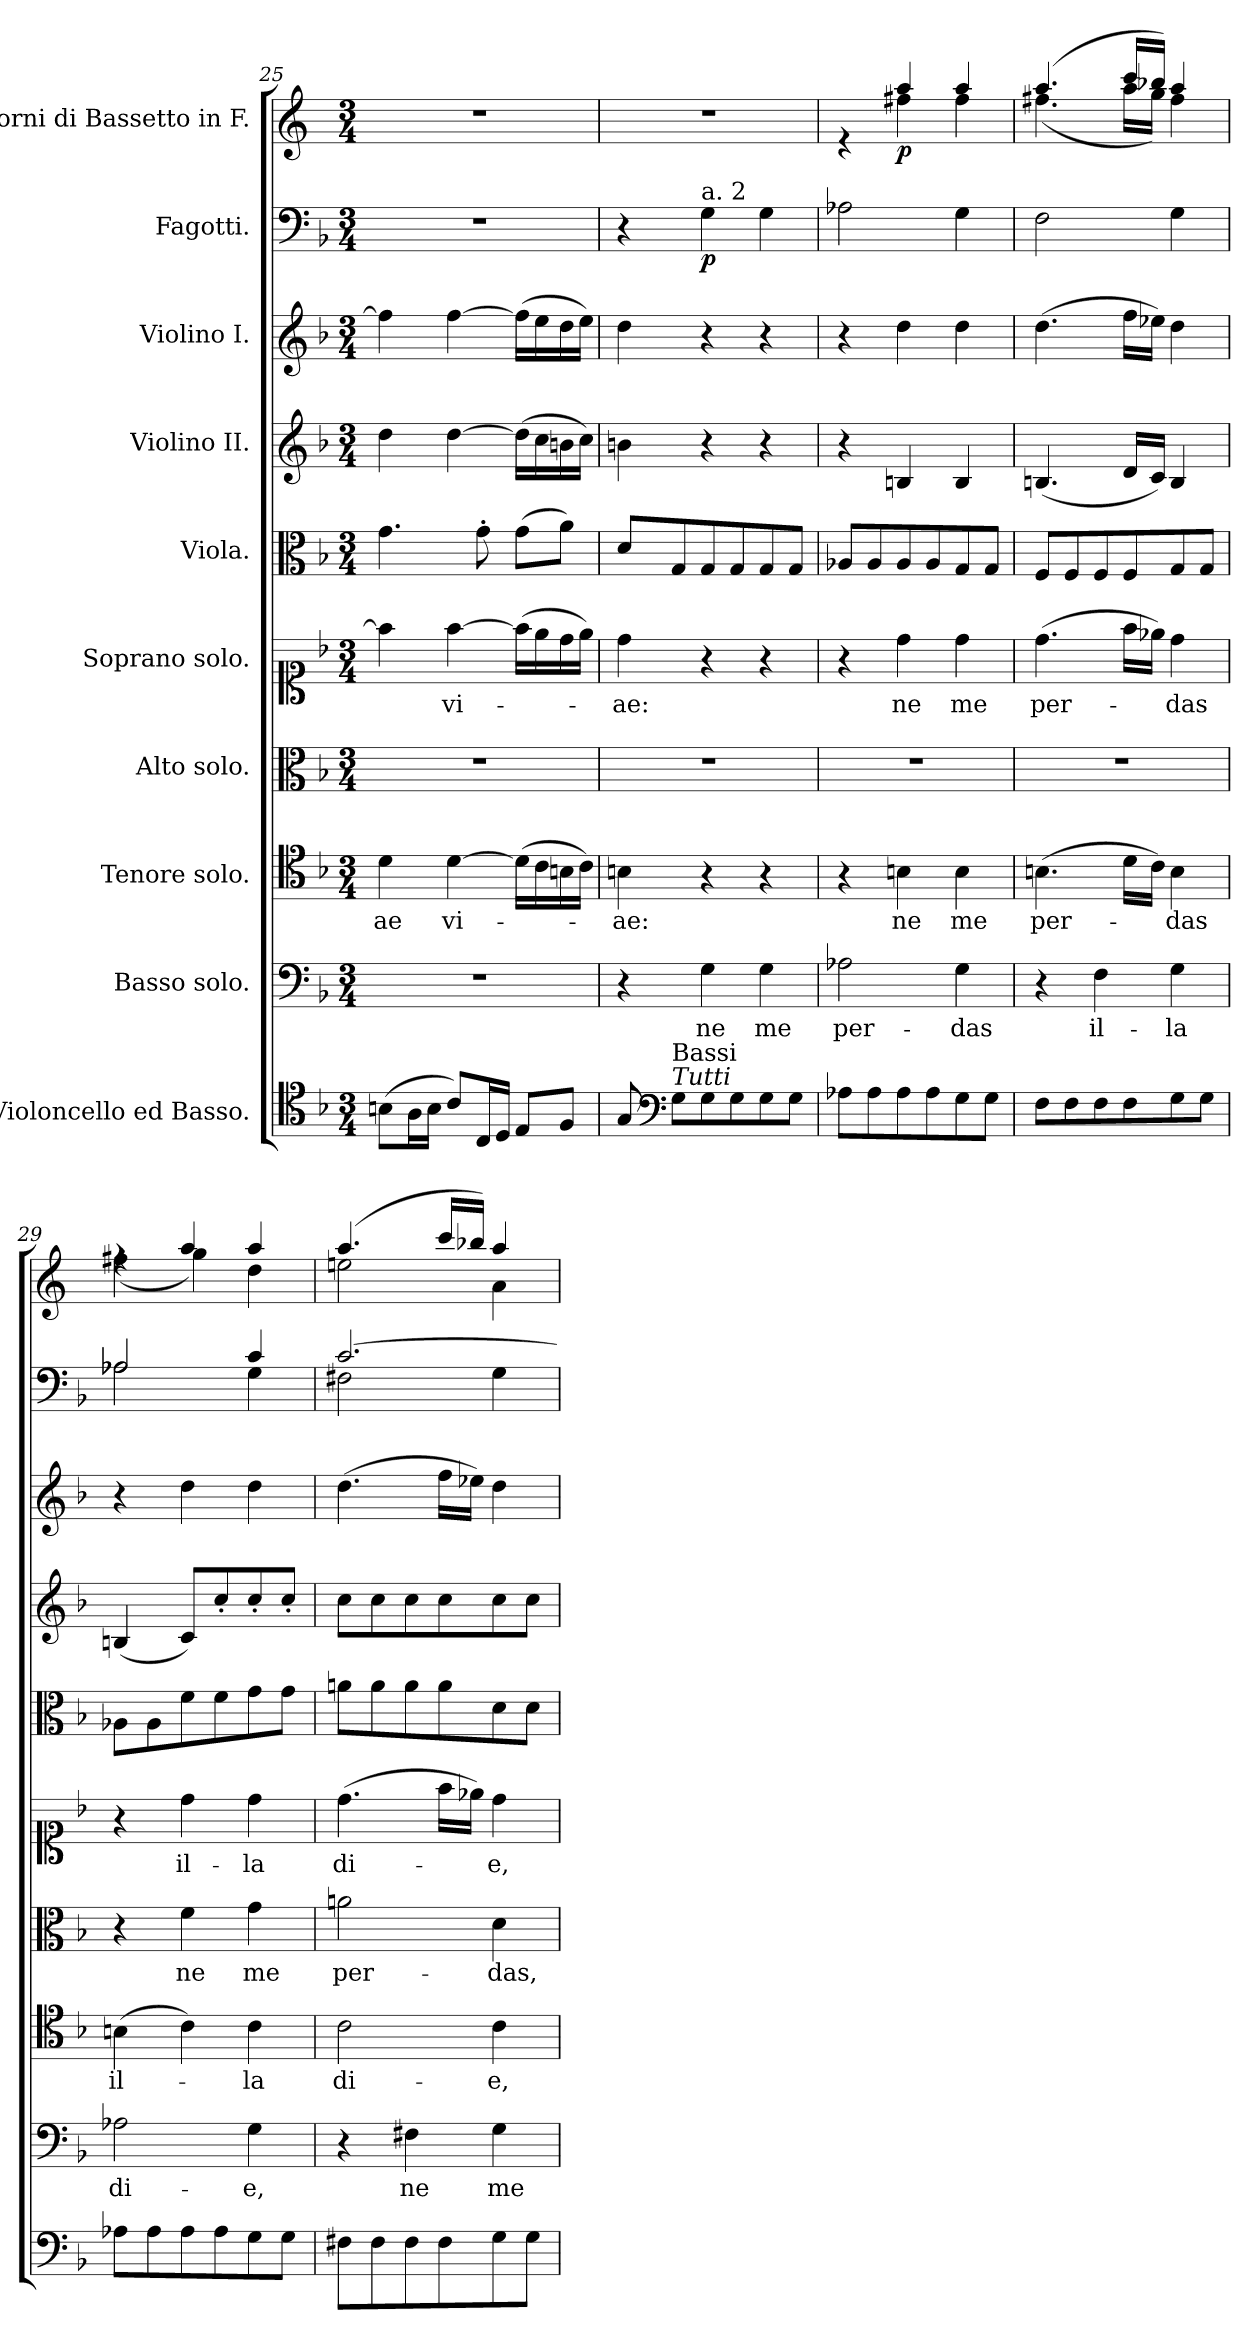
**kern	**kern	**text	**kern	**text	**kern	**text	**kern	**text	**kern	**kern	**kern	**kern	**dynam	**kern	**dynam
*part10	*part9	*part9	*part8	*part8	*part7	*part7	*part6	*part6	*part5	*part4	*part3	*part2	*part2	*part1	*part1
*staff10	*staff9	*staff9	*staff8	*staff8	*staff7	*staff7	*staff6	*staff6	*staff5	*staff4	*staff3	*staff2	*staff2	*staff1	*staff1
*I"Violoncello ed Basso.	*I"Basso solo.	*	*I"Tenore solo.	*	*I"Alto solo.	*	*I"Soprano solo.	*	*I"Viola.	*I"Violino II.	*I"Violino I.	*I"Fagotti.	*	*I"Corni di Bassetto in F.	*
*clefC4	*clefF4	*	*clefC4	*	*clefC3	*	*clefC1	*	*clefC3	*clefG2	*clefG2	*clefF4	*	*clefG2	*
*	*	*	*	*	*	*	*	*	*	*	*	*	*	*ITrd4c7	*
*k[b-]	*k[b-]	*	*k[b-]	*	*k[b-]	*	*k[b-]	*	*k[b-]	*k[b-]	*k[b-]	*k[b-]	*	*k[b-]	*
*M3/4	*M3/4	*	*M3/4	*	*M3/4	*	*M3/4	*	*M3/4	*M3/4	*M3/4	*M3/4	*	*M3/4	*
=25	=25	=25	=25	=25	=25	=25	=25	=25	=25	=25	=25	=25	=25	=25	=25
!	!	!	!	!LO:LY:b	!	!	!	!	!	!	!	!	!	!	!
(>8Bn\L	2.r	.	4d\	-ae	2.r	.	4ff\]	.	4.g\	4dd\	4ff\]	2.r	.	2.r	.
16A\L	.	.	.	.	.	.	.	.	.	.	.	.	.	.	.
16B\JJ	.	.	.	.	.	.	.	.	.	.	.	.	.	.	.
!	!	!	!	!LO:LY:b	!	!	!	!LO:LY:b	!	!	!	!	!	!	!
8c/L)	.	.	[4d\	vi-	.	.	[4ff\	vi-	.	[4dd\	[4ff\	.	.	.	.
16C/L	.	.	.	.	.	.	.	.	8g'\	.	.	.	.	.	.
16D/JJ	.	.	.	.	.	.	.	.	.	.	.	.	.	.	.
8E/L	.	.	(>16d\LL]	.	.	.	(>16ff\LL]	.	(>8g\L	(>16dd\LL]	(>16ff\LL]	.	.	.	.
.	.	.	16c\	.	.	.	16ee\	.	.	16cc\	16ee\	.	.	.	.
8F/J	.	.	16Bn\	.	.	.	16dd\	.	8a\J)	16bn\	16dd\	.	.	.	.
.	.	.	16c\JJ)	.	.	.	16ee\JJ)	.	.	16cc\JJ)	16ee\JJ)	.	.	.	.
=26	=26	=26	=26	=26	=26	=26	=26	=26	=26	=26	=26	=26	=26	=26	=26
*^	*	*	*	*	*	*	*	*	*	*	*	*	*	*	*
!	!	!	!	!	!LO:LY:b	!	!	!	!LO:LY:b	!	!	!	!	!	!	!
8G/	8ryy	4r	.	4Bn\	-ae:	2.r	.	4dd\	-ae:	8d/L	4bn\	4dd\	4r	.	2.r	.
*clefF4	*	*	*	*	*	*	*	*	*	*	*	*	*	*	*	*
!LO:TX:a:i:t=Tutti	!	!	!	!	!	!	!	!	!	!	!	!	!	!	!	!
!LO:TX:a:t=Bassi	!	!	!	!	!	!	!	!	!	!	!	!	!	!	!	!
8G\L	8GG\yy	.	.	.	.	.	.	.	.	8G/	.	.	.	.	.	.
!	!	!	!	!	!	!	!	!	!	!	!	!	!LO:TX:a:t=a. 2	!	!	!
!	!	!	!LO:LY:b	!	!	!	!	!	!	!	!	!	!	!LO:DY:b	!	!
8G\	8GG\Lyy	4G\	ne	4r	.	.	.	4r	.	8G/	4r	4r	4G\	p	.	.
8G\	8GG\Jyy	.	.	.	.	.	.	.	.	8G/	.	.	.	.	.	.
!	!	!	!LO:LY:b	!	!	!	!	!	!	!	!	!	!	!	!	!
8G\	8GG\Lyy	4G\	me	4r	.	.	.	4r	.	8G/	4r	4r	4G\	.	.	.
8G\J	8GG\Jyy	.	.	.	.	.	.	.	.	8G/J	.	.	.	.	.	.
=27	=27	=27	=27	=27	=27	=27	=27	=27	=27	=27	=27	=27	=27	=27	=27	=27
!	!	!	!LO:LY:b	!	!	!	!	!	!	!	!	!	!	!	!	!
*	*	*	*	*	*	*	*	*	*	*	*	*	*	*	*^	*
8A-X\L	8AA-X\Lyy	2A-X\	per-	4r	.	2.r	.	4r	.	8A-X/L	4r	4r	2A-X\	.	4re	4ryy	.
8A-\	8AA-\Jyy	.	.	.	.	.	.	.	.	8A-/	.	.	.	.	.	.	.
!	!	!	!	!	!LO:LY:b	!	!	!	!LO:LY:b	!	!	!	!	!	!	!	!LO:DY:b
8A-\	8AA-\Lyy	.	.	4Bn\	ne	.	.	4dd\	ne	8A-/	4Bn/	4dd\	.	.	4dd/	4bn\	p
8A-\	8AA-\Jyy	.	.	.	.	.	.	.	.	8A-/	.	.	.	.	.	.	.
!	!	!	!LO:LY:b	!	!LO:LY:b	!	!	!	!LO:LY:b	!	!	!	!	!	!	!	!
8G\	8GG\Lyy	4G\	-das	4B\	me	.	.	4dd\	me	8G/	4B/	4dd\	4G\	.	4dd/	4b\	.
8G\J	8GG\Jyy	.	.	.	.	.	.	.	.	8G/J	.	.	.	.	.	.	.
=28	=28	=28	=28	=28	=28	=28	=28	=28	=28	=28	=28	=28	=28	=28	=28	=28	=28
!	!	!	!	!	!LO:LY:b	!	!	!	!LO:LY:b	!	!	!	!	!	!	!	!
8F\L	8FF\Lyy	4r	.	(>4.Bn\	per-	2.r	.	(>4.dd\	per-	8F/L	(<4.Bn/	(>4.dd\	2F\	.	(>4.dd/	(<4.bn\	.
8F\	8FF\Jyy	.	.	.	.	.	.	.	.	8F/	.	.	.	.	.	.	.
!	!	!	!LO:LY:b	!	!	!	!	!	!	!	!	!	!	!	!	!	!
8F\	8FF\Lyy	4F\	il-	.	.	.	.	.	.	8F/	.	.	.	.	.	.	.
8F\	8FF\Jyy	.	.	16d\LL	.	.	.	16ff\LL	.	8F/	16d/LL	16ff\LL	.	.	16ff/LL	16dd\LL	.
.	.	.	.	16c\JJ)	.	.	.	16ee-X\JJ)	.	.	16c/JJ)	16ee-X\JJ)	.	.	16ee-X/JJ)	16cc\JJ)	.
!	!	!	!LO:LY:b	!	!LO:LY:b	!	!	!	!LO:LY:b	!	!	!	!	!	!	!	!
8G\	8GG\Lyy	4G\	-la	4B\	-das	.	.	4dd\	-das	8G/	4B/	4dd\	4G\	.	4dd/	4b\	.
8G\J	8GG\Jyy	.	.	.	.	.	.	.	.	8G/J	.	.	.	.	.	.	.
=29	=29	=29	=29	=29	=29	=29	=29	=29	=29	=29	=29	=29	=29	=29	=29	=29	=29
!	!	!	!LO:LY:b	!	!LO:LY:b	!	!	!	!	!	!	!	!	!	!	!	!
*	*	*	*	*	*	*	*	*	*	*	*	*	*^	*	*	*	*
8A-X\L	8AA-X\Lyy	2A-X\	di-	(>4Bn\	il-	4r	.	4r	.	8A-X\L	(<4Bn/	4r	2A-X/	2A-\	.	4rff	(<4bn\	.
8A-\	8AA-\Jyy	.	.	.	.	.	.	.	.	8A-\	.	.	.	.	.	.	.	.
!	!	!	!	!	!	!	!LO:LY:b	!	!LO:LY:b	!	!	!	!	!	!	!	!	!
8A-\	8AA-\Lyy	.	.	4c\)	.	4f\	ne	4dd\	il-	8f\	8c/L)	4dd\	.	.	.	4dd/	4cc\)	.
8A-\	8AA-\Jyy	.	.	.	.	.	.	.	.	8f\	8cc'/	.	.	.	.	.	.	.
!	!	!	!LO:LY:b	!	!LO:LY:b	!	!LO:LY:b	!	!LO:LY:b	!	!	!	!	!	!	!	!	!
8G\	8GG\Lyy	4G\	-e,	4c\	-la	4g\	me	4dd\	-la	8g\	8cc'/	4dd\	4c/	4G\	.	4dd/	4g\	.
8G\J	8GG\Jyy	.	.	.	.	.	.	.	.	8g\J	8cc'/J	.	.	.	.	.	.	.
!!LO:LB:g=z	!!
=30	=30	=30	=30	=30	=30	=30	=30	=30	=30	=30	=30	=30	=30	=30	=30	=30	=30	=30
!	!	!	!	!	!LO:LY:b	!	!LO:LY:b	!	!LO:LY:b	!	!	!	!	!	!	!	!	!
8F#X\L	8FF#X\Lyy	4r	.	2c\	di-	2an\	per-	(>4.dd\	di-	8an\L	8cc\L	(>4.dd\	[2.c/	2F#X\	.	(>4.dd/	2an\	.
8F#\	8FF#\Jyy	.	.	.	.	.	.	.	.	8a\	8cc\	.	.	.	.	.	.	.
!	!	!	!LO:LY:b	!	!	!	!	!	!	!	!	!	!	!	!	!	!	!
8F#\	8FF#\Lyy	4F#X\	ne	.	.	.	.	.	.	8a\	8cc\	.	.	.	.	.	.	.
8F#\	8FF#\Jyy	.	.	.	.	.	.	16ff\LL	.	8a\	8cc\	16ff\LL	.	.	.	16ff/LL	.	.
.	.	.	.	.	.	.	.	16ee-X\JJ)	.	.	.	16ee-X\JJ)	.	.	.	16ee-X/JJ)	.	.
!	!	!	!LO:LY:b	!	!LO:LY:b	!	!LO:LY:b	!	!LO:LY:b	!	!	!	!	!	!	!	!	!
8G\	8GG\Lyy	4G\	me	4c\	-e,	4d\	-das,	4dd\	-e,	8d\	8cc\	4dd\	.	4G\	.	4dd/	4d\	.
8G\J	8GG\Jyy	.	.	.	.	.	.	.	.	8d\J	8cc\J	.	.	.	.	.	.	.
*	*	*	*	*	*	*	*	*	*	*	*	*	*v	*v	*	*	*	*
*v	*v	*	*	*	*	*	*	*	*	*	*	*	*	*	*v	*v	*
=	=	=	=	=	=	=	=	=	=	=	=	=	=	=	=
*-	*-	*-	*-	*-	*-	*-	*-	*-	*-	*-	*-	*-	*-	*-	*-
